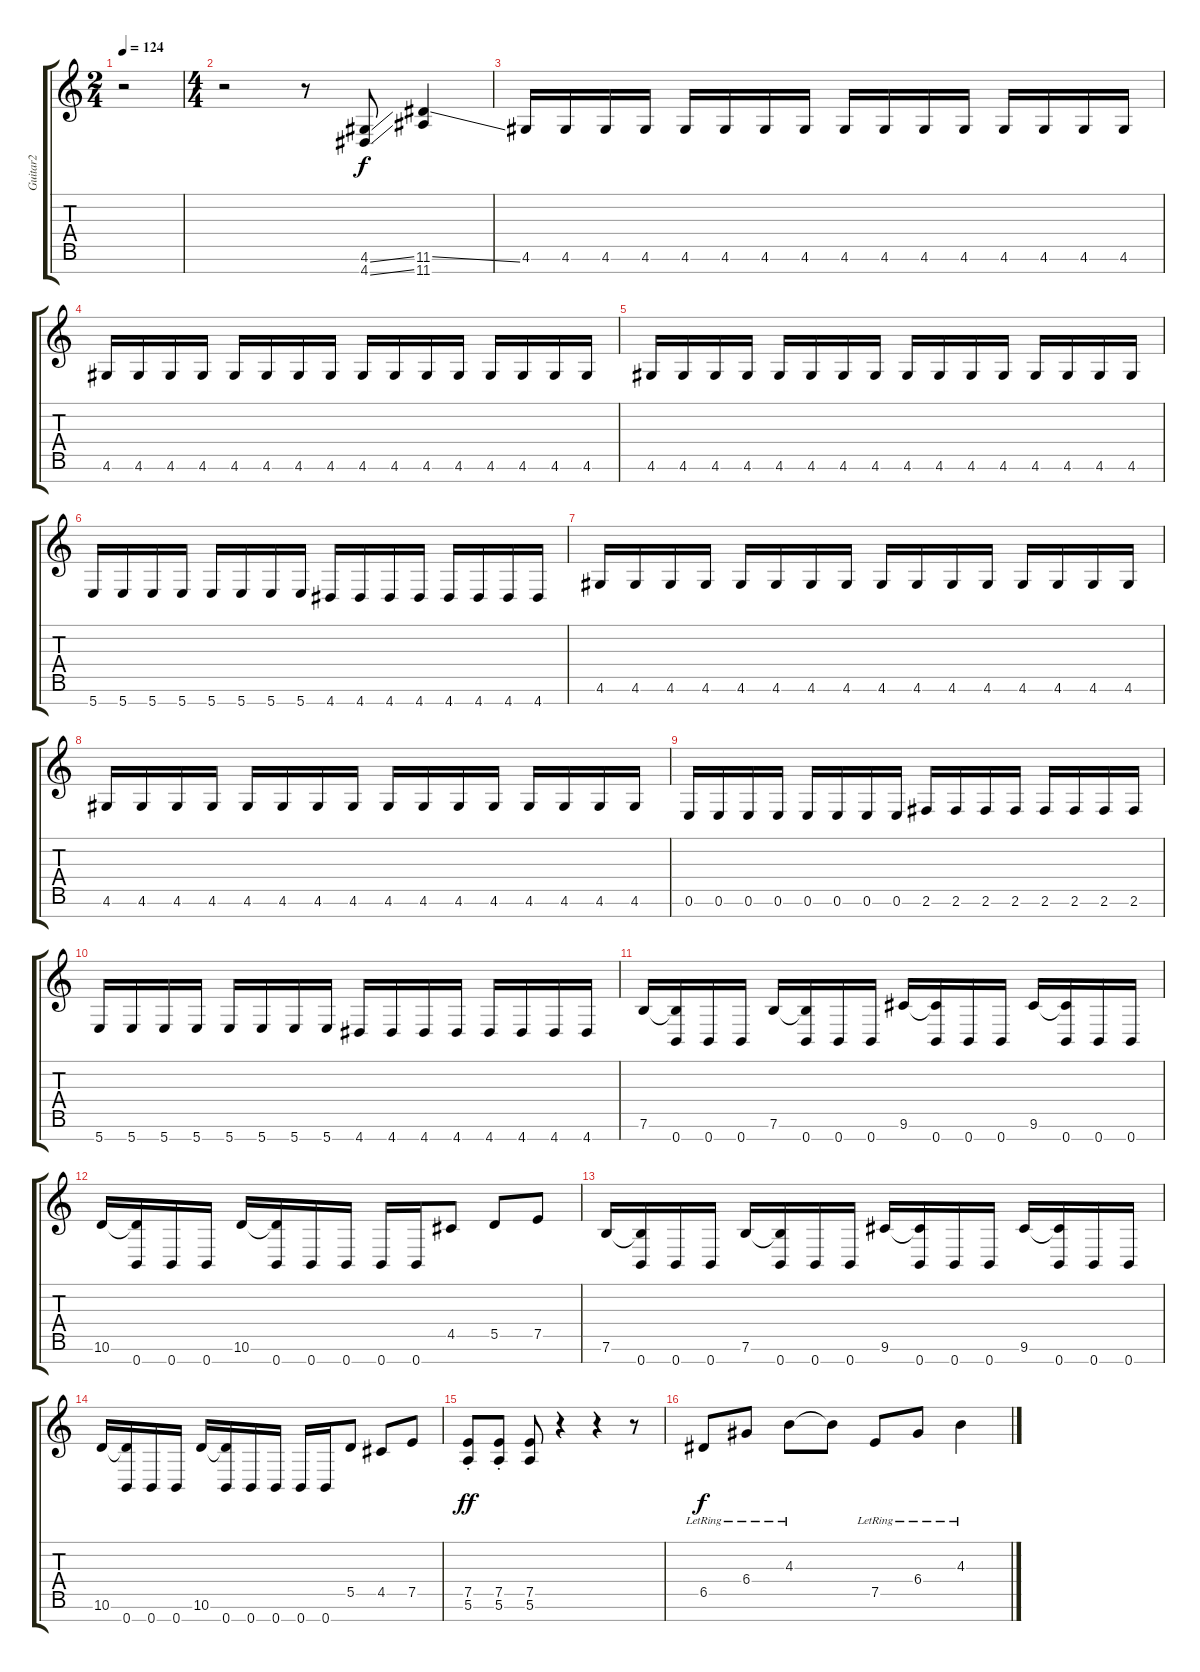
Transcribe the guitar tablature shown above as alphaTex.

\track ("Guitar2" "Guitar2") {instrument distortionguitar}
\staff {score tabs}
\tuning (E4 B3 G3 D3 A2 E2 B1) {hide}
\ts (2 4)
\tempo 124
\clef g2
\ks c
r.2{dy f instrument distortionguitar} |
\ts (4 4)
r.2 r.8 (4.6{ss} 4.7{ss}).8 (11.6{ss} 11.7).4 |
4.6.16 4.6.16 4.6.16 4.6.16 4.6.16 4.6.16 4.6.16 4.6.16 4.6.16 4.6.16 4.6.16 4.6.16 4.6.16 4.6.16 4.6.16 4.6.16 |
4.6.16 4.6.16 4.6.16 4.6.16 4.6.16 4.6.16 4.6.16 4.6.16 4.6.16 4.6.16 4.6.16 4.6.16 4.6.16 4.6.16 4.6.16 4.6.16 |
4.6.16 4.6.16 4.6.16 4.6.16 4.6.16 4.6.16 4.6.16 4.6.16 4.6.16 4.6.16 4.6.16 4.6.16 4.6.16 4.6.16 4.6.16 4.6.16 |
5.7.16 5.7.16 5.7.16 5.7.16 5.7.16 5.7.16 5.7.16 5.7.16 4.7.16 4.7.16 4.7.16 4.7.16 4.7.16 4.7.16 4.7.16 4.7.16 |
4.6.16 4.6.16 4.6.16 4.6.16 4.6.16 4.6.16 4.6.16 4.6.16 4.6.16 4.6.16 4.6.16 4.6.16 4.6.16 4.6.16 4.6.16 4.6.16 |
4.6.16 4.6.16 4.6.16 4.6.16 4.6.16 4.6.16 4.6.16 4.6.16 4.6.16 4.6.16 4.6.16 4.6.16 4.6.16 4.6.16 4.6.16 4.6.16 |
0.6.16 0.6.16 0.6.16 0.6.16 0.6.16 0.6.16 0.6.16 0.6.16 2.6.16 2.6.16 2.6.16 2.6.16 2.6.16 2.6.16 2.6.16 2.6.16 |
5.7.16 5.7.16 5.7.16 5.7.16 5.7.16 5.7.16 5.7.16 5.7.16 4.7.16 4.7.16 4.7.16 4.7.16 4.7.16 4.7.16 4.7.16 4.7.16 |
7.6.16 (7.6{t} 0.7).16 0.7.16 0.7.16 7.6.16 (7.6{t} 0.7).16 0.7.16 0.7.16 9.6.16 (9.6{t} 0.7).16 0.7.16 0.7.16 9.6.16 (9.6{t} 0.7).16 0.7.16 0.7.16 |
10.6.16 (10.6{t} 0.7).16 0.7.16 0.7.16 10.6.16 (10.6{t} 0.7).16 0.7.16 0.7.16 0.7.16 0.7.16 4.5.8 5.5.8 7.5.8 |
7.6.16 (7.6{t} 0.7).16 0.7.16 0.7.16 7.6.16 (7.6{t} 0.7).16 0.7.16 0.7.16 9.6.16 (9.6{t} 0.7).16 0.7.16 0.7.16 9.6.16 (9.6{t} 0.7).16 0.7.16 0.7.16 |
10.6.16 (10.6{t} 0.7).16 0.7.16 0.7.16 10.6.16 (10.6{t} 0.7).16 0.7.16 0.7.16 0.7.16 0.7.16 5.5.8 4.5.8 7.5.8 |
(7.5{st} 5.6{st}).8{dy ff} (7.5{st} 5.6{st}).8 (7.5 5.6).8 r.4 r.4 r.8 |
6.5{lr}.8{dy f instrument electricguitarclean} 6.4{lr}.8 4.3{lr}.8 4.3{t}.8 7.5{lr}.8 6.4{lr}.8 4.3{lr}.4
